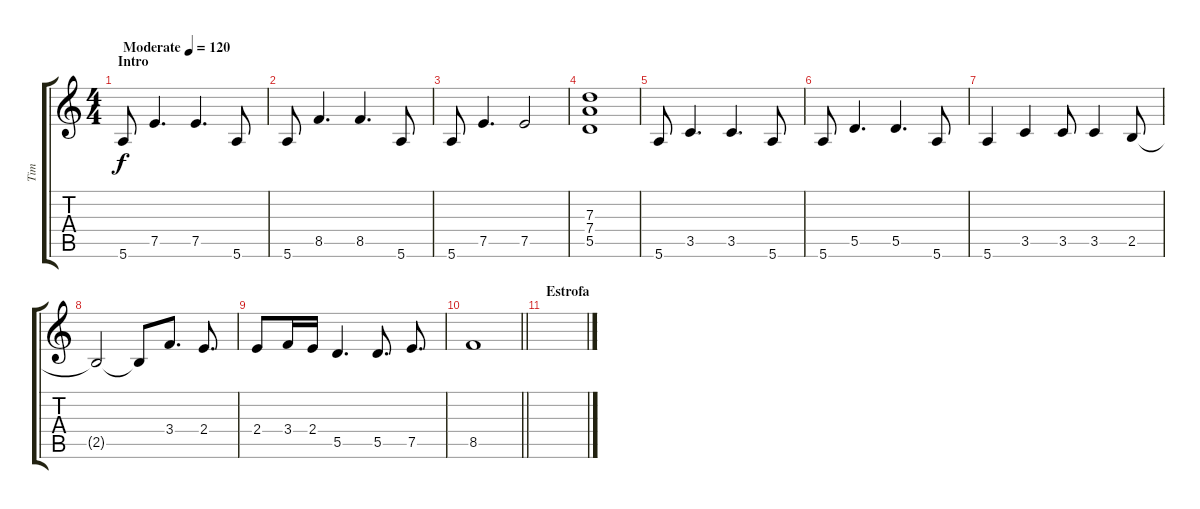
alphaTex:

\track ("Tim" "Tim") {instrument distortionguitar}
\staff {score tabs}
\tuning (E4 B3 G3 D3 A2 E2) {hide}
\ts (4 4)
\section ("" "Intro")
\tempo (120 "Moderate")
\clef g2
\ks c
5.6.8{txt "" dy f instrument distortionguitar} 7.5.4{d} 7.5.4{d} 5.6.8 |
5.6.8 8.5.4{d} 8.5.4{d} 5.6.8 |
5.6.8 7.5.4{d} 7.5.2 |
(7.3 7.4 5.5).1 |
5.6.8 3.5.4{d} 3.5.4{d} 5.6.8 |
5.6.8 5.5.4{d} 5.5.4{d} 5.6.8 |
5.6.4 3.5.4 3.5.8 3.5.4 2.5.8 |
2.5{t}.2 2.5{t}.8 3.4.8{d} 2.4.8{d} |
2.4.8 3.4.16 2.4.16 5.5.4{d} 5.5.8{d} 7.5.8{d} |
\barLineRight lightlight
8.5.1 |
\section ("" "Estrofa")
